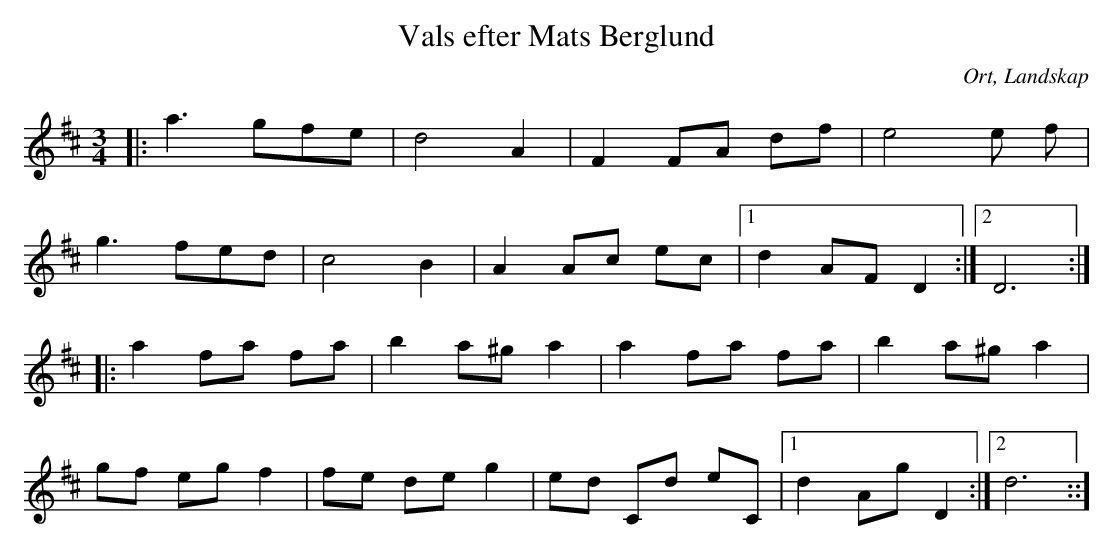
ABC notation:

X:1
T:Vals efter Mats Berglund
O:Ort, Landskap
M:3/4
L:1/8
K:D
|:a3 gfe|d4A2|F2 FA df|e4 e f|
g3fed|c4B2|A2 Ac ec|1d2 AF D2:|2 D6::
a2 fa fa|b2 a^g a2|a2 fa fa|b2 a^g a2|
gf eg f2|fe de g2|ed Cd eC|1d2 Ag D2:|2d6::]
